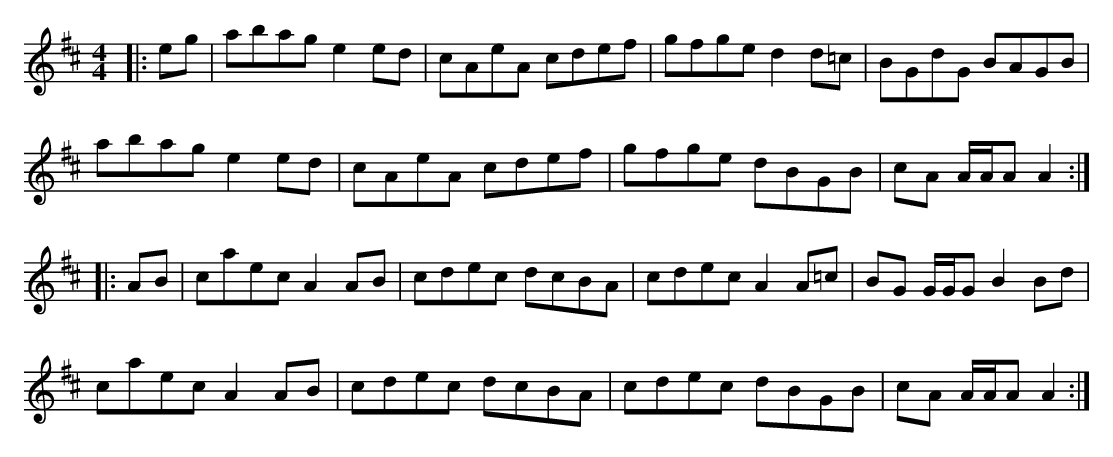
X:1
M:4/4
K:Amix
|:eg|abag e2 ed|cAeA cdef|gfge d2 d=c|BGdG BAGB|
abag e2 ed|cAeA cdef|gfge dBGB|cA A/A/A A2:|
|:AB|caec A2 AB|cdec dcBA|cdec A2 A=c|BG G/G/G B2 Bd|
caec A2 AB|cdec dcBA|cdec dBGB|cA A/A/A A2:|
